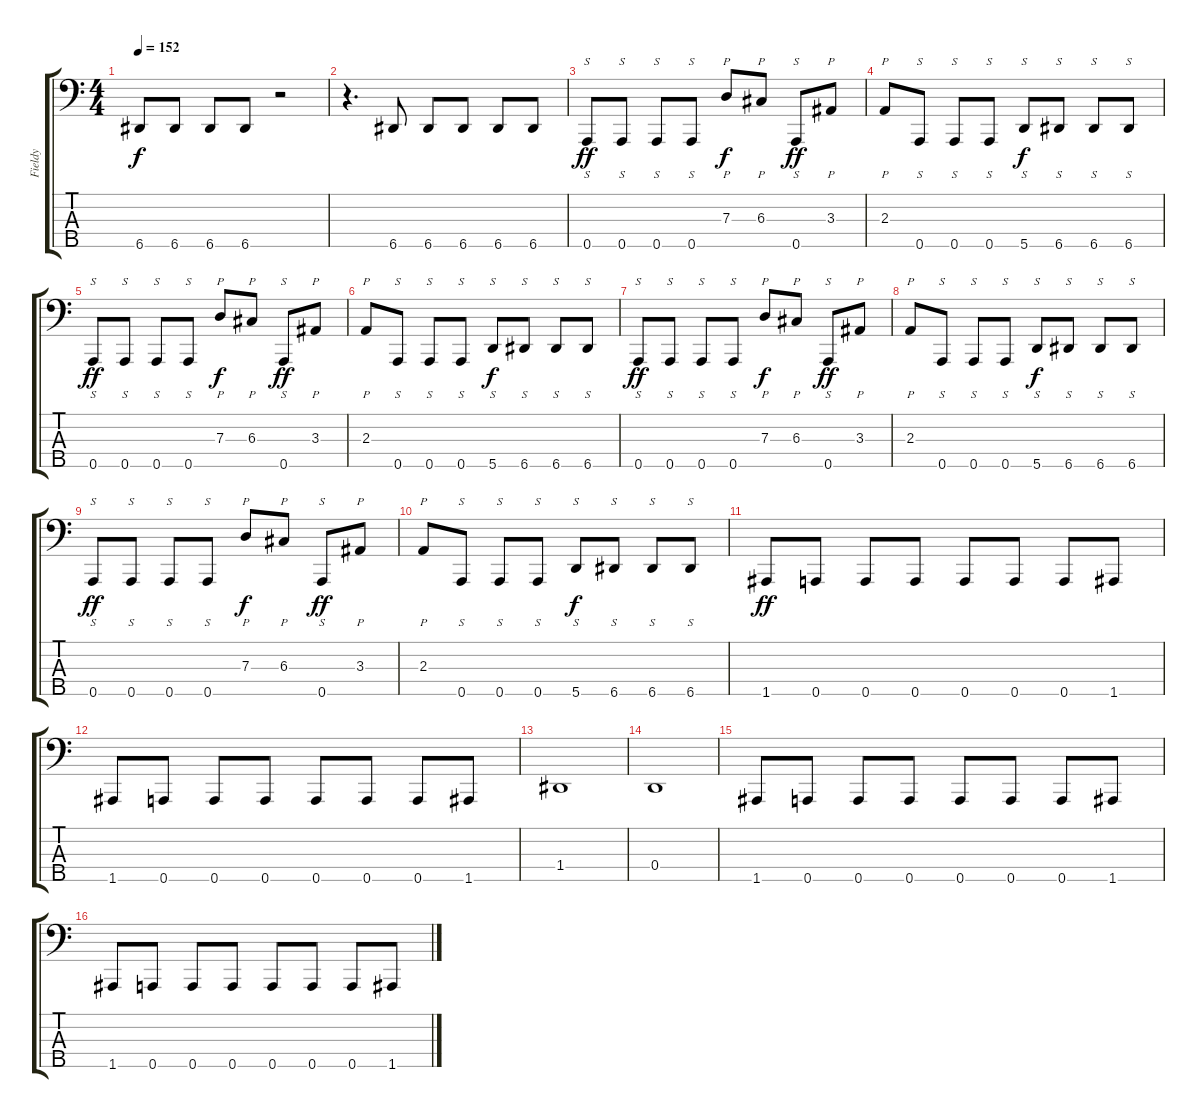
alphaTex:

\track ("Fieldy" "Fieldy") {instrument slapbass1}
\staff {score tabs}
\tuning (F2 C2 G1 D1 A0) {hide}
\ts (4 4)
\tempo 152
\clef f4
\ks c
6.5.8{dy f} 6.5.8 6.5.8 6.5.8 r.2 |
r.4{d} 6.5.8 6.5.8 6.5.8 6.5.8 6.5.8 |
0.5.8{s dy ff} 0.5.8{s} 0.5.8{s} 0.5.8{s} 7.3.8{p dy f} 6.3.8{p} 0.5.8{s dy ff} 3.3.8{p} |
2.3.8{p} 0.5.8{s} 0.5.8{s} 0.5.8{s} 5.5.8{s dy f} 6.5.8{s} 6.5.8{s} 6.5.8{s} |
0.5.8{s dy ff} 0.5.8{s} 0.5.8{s} 0.5.8{s} 7.3.8{p dy f} 6.3.8{p} 0.5.8{s dy ff} 3.3.8{p} |
2.3.8{p} 0.5.8{s} 0.5.8{s} 0.5.8{s} 5.5.8{s dy f} 6.5.8{s} 6.5.8{s} 6.5.8{s} |
0.5.8{s dy ff} 0.5.8{s} 0.5.8{s} 0.5.8{s} 7.3.8{p dy f} 6.3.8{p} 0.5.8{s dy ff} 3.3.8{p} |
2.3.8{p} 0.5.8{s} 0.5.8{s} 0.5.8{s} 5.5.8{s dy f} 6.5.8{s} 6.5.8{s} 6.5.8{s} |
0.5.8{s dy ff} 0.5.8{s} 0.5.8{s} 0.5.8{s} 7.3.8{p dy f} 6.3.8{p} 0.5.8{s dy ff} 3.3.8{p} |
2.3.8{p} 0.5.8{s} 0.5.8{s} 0.5.8{s} 5.5.8{s dy f} 6.5.8{s} 6.5.8{s} 6.5.8{s} |
1.5.8{dy ff} 0.5.8 0.5.8 0.5.8 0.5.8 0.5.8 0.5.8 1.5.8 |
1.5.8 0.5.8 0.5.8 0.5.8 0.5.8 0.5.8 0.5.8 1.5.8 |
1.4.1 |
0.4.1 |
1.5.8 0.5.8 0.5.8 0.5.8 0.5.8 0.5.8 0.5.8 1.5.8 |
1.5.8 0.5.8 0.5.8 0.5.8 0.5.8 0.5.8 0.5.8 1.5.8
